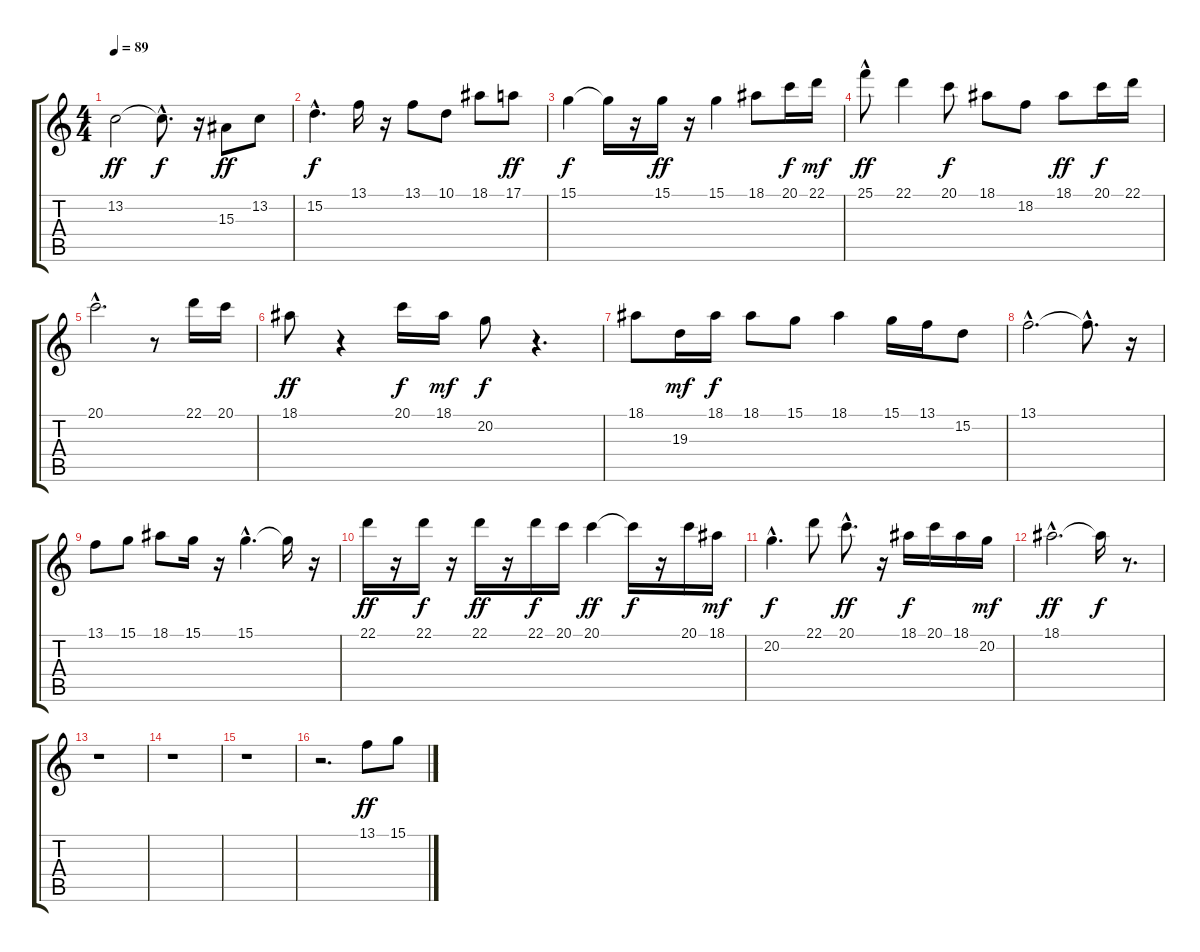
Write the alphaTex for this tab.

\track "" {instrument flute}
\staff {score tabs}
\tuning (E4 B3 G3 D3 A2 E2) {hide}
\ts (4 4)
\tempo 89
\clef g2
\ks c
13.2.2{dy ff} 13.2{hac t}.8{d dy f} r.16 15.3.8{dy ff} 13.2.8 |
15.2{hac}.4{d dy f} 13.1.16 r.16 13.1.8 10.1.8 18.1.8 17.1.8{dy ff} |
15.1.4{dy f} 15.1{t}.16 r.16 15.1.16{dy ff} r.16 15.1.4 18.1.8 20.1.16{dy f} 22.1.16{dy mf} |
25.1{hac}.8{dy ff} 22.1.4 20.1.8{dy f} 18.1.8 18.2.8 18.1.8{dy ff} 20.1.16{dy f} 22.1.16 |
20.1{hac}.2{d} r.8 22.1.16 20.1.16 |
18.1.8{dy ff} r.4 20.1.16{dy f} 18.1.16{dy mf} 20.2.8{dy f} r.4{d} |
18.1.8 19.3.16{dy mf} 18.1.16{dy f} 18.1.8 15.1.8 18.1.4 15.1.16 13.1.16 15.2.8 |
13.1{hac}.2{d} 13.1{hac t}.8{d} r.16 |
13.1.8 15.1.8 18.1.8 15.1.16 r.16 15.1{hac}.4{d} 15.1{t}.16 r.16 |
22.1.16{dy ff} r.16 22.1.16{dy f} r.16 22.1.16{dy ff} r.16 22.1.16{dy f} 20.1.16 20.1.4{dy ff} 20.1{t}.16{dy f} r.16 20.1.16 18.1.16{dy mf} |
20.2{hac}.4{d dy f} 22.1.8 20.1{hac}.8{d dy ff} r.16 18.1.16{dy f} 20.1.16 18.1.16 20.2.16{dy mf} |
18.1{hac}.2{d dy ff} 18.1{t}.16{dy f} r.8{d} |
r.1 |
r.1 |
r.1 |
r.2{d} 13.1.8{dy ff} 15.1.8
